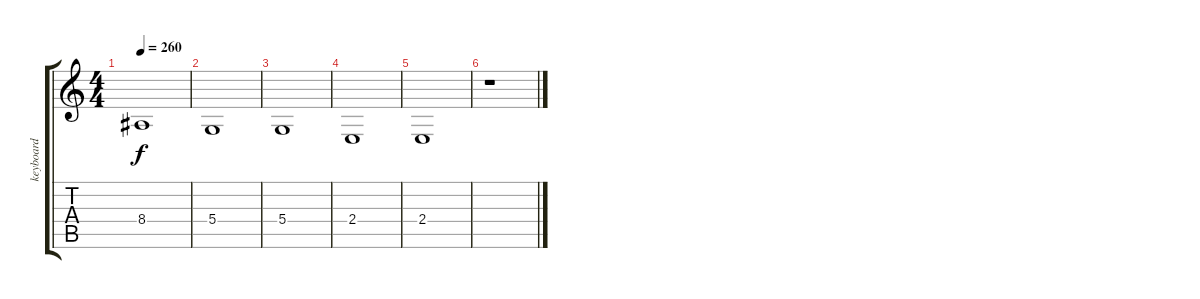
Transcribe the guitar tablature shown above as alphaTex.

\track ("keyboard" "keyboard") {instrument harmonica}
\staff {score tabs}
\tuning (E4 B3 G3 D3 A2 C2) {hide}
\ts (4 4)
\tempo 260
\clef g2
\ks c
8.4.1{dy f} |
5.4.1 |
5.4.1 |
2.4.1 |
2.4.1 |
r.1
